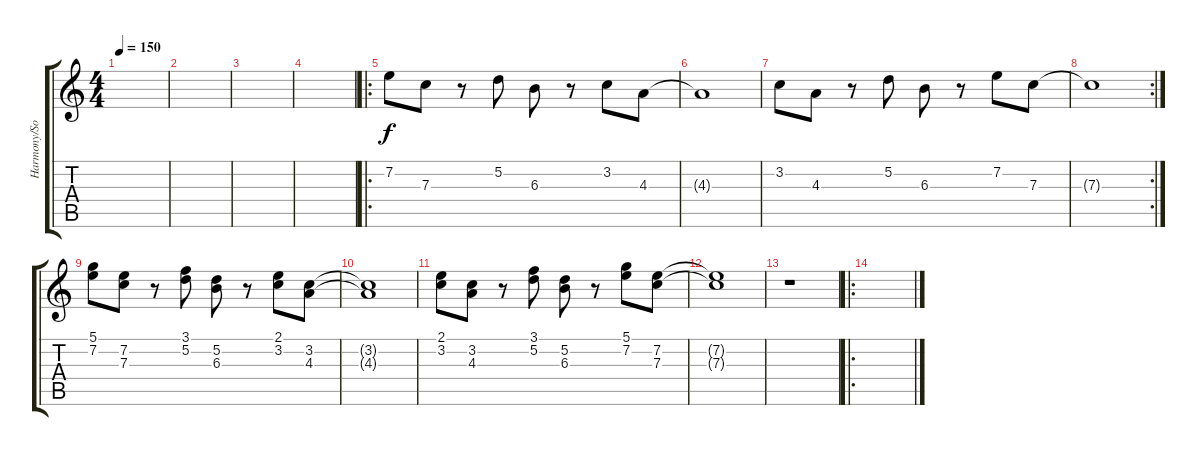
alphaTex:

\track ("Harmony/Solo" "Harmony/So") {instrument distortionguitar}
\staff {score tabs}
\tuning (D4 A3 F3 C3 G2 D2) {hide}
\ts (4 4)
\tempo 150
\clef g2
\ks c
|
|
|
|
\ro
7.2.8 7.3.8 r.8 5.2.8 6.3.8 r.8 3.2.8 4.3.8 |
4.3{t}.1 |
3.2.8 4.3.8 r.8 5.2.8 6.3.8 r.8 7.2.8 7.3.8 |
\rc 2
7.3{t}.1 |
(5.1 7.2).8 (7.2 7.3).8 r.8 (3.1 5.2).8 (5.2 6.3).8 r.8 (2.1 3.2).8 (3.2 4.3).8 |
(3.2{t} 4.3{t}).1 |
(2.1 3.2).8 (3.2 4.3).8 r.8 (3.1 5.2).8 (5.2 6.3).8 r.8 (5.1 7.2).8 (7.2 7.3).8 |
(7.2{t} 7.3{t}).1 |
r.1 |
\ro
